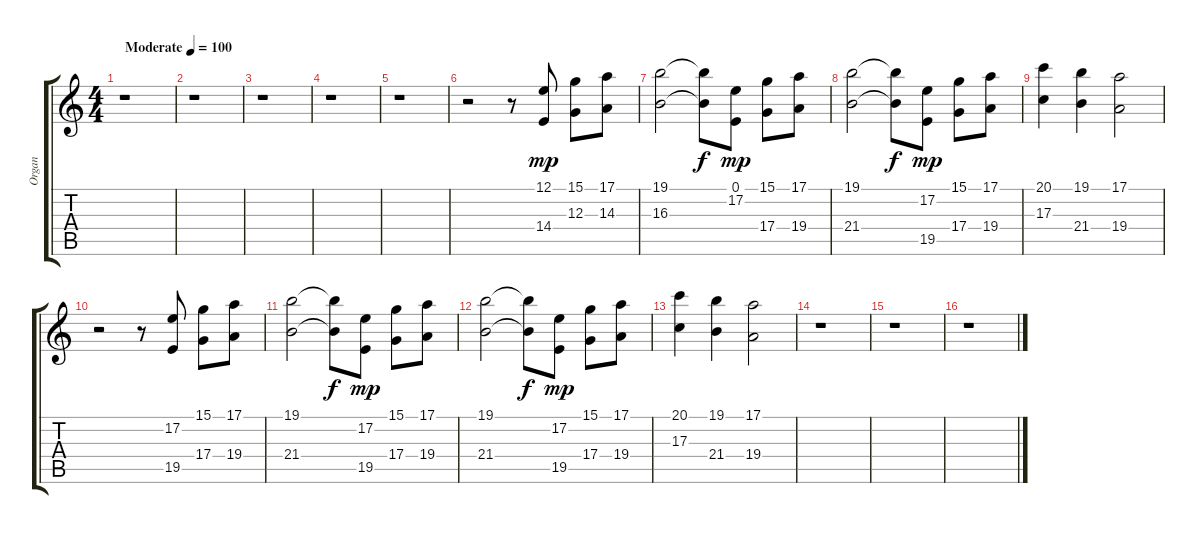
\track ("Organ" "Organ") {instrument drawbarorgan}
\staff {score tabs}
\tuning (E4 B3 G3 D3 A2 E2) {hide}
\ts (4 4)
\tempo (100 "Moderate")
\clef g2
\ks c
r.1{dy mp instrument drawbarorgan} |
r.1 |
r.1 |
r.1 |
r.1 |
r.2 r.8 (12.1 14.4).8 (15.1 12.3).8 (17.1 14.3).8 |
(19.1 16.3).2 (19.1{t} 16.3{t}).8{dy f} (0.1 17.2).8{dy mp} (15.1 17.4).8 (17.1 19.4).8 |
(19.1 21.4).2 (19.1{t} 21.4{t}).8{dy f} (17.2 19.5).8{dy mp} (15.1 17.4).8 (17.1 19.4).8 |
(20.1 17.3).4 (19.1 21.4).4 (17.1 19.4).2 |
r.2 r.8 (17.2 19.5).8 (15.1 17.4).8 (17.1 19.4).8 |
(19.1 21.4).2 (19.1{t} 21.4{t}).8{dy f} (17.2 19.5).8{dy mp} (15.1 17.4).8 (17.1 19.4).8 |
(19.1 21.4).2 (19.1{t} 21.4{t}).8{dy f} (17.2 19.5).8{dy mp} (15.1 17.4).8 (17.1 19.4).8 |
(20.1 17.3).4 (19.1 21.4).4 (17.1 19.4).2 |
r.1 |
r.1 |
r.1
